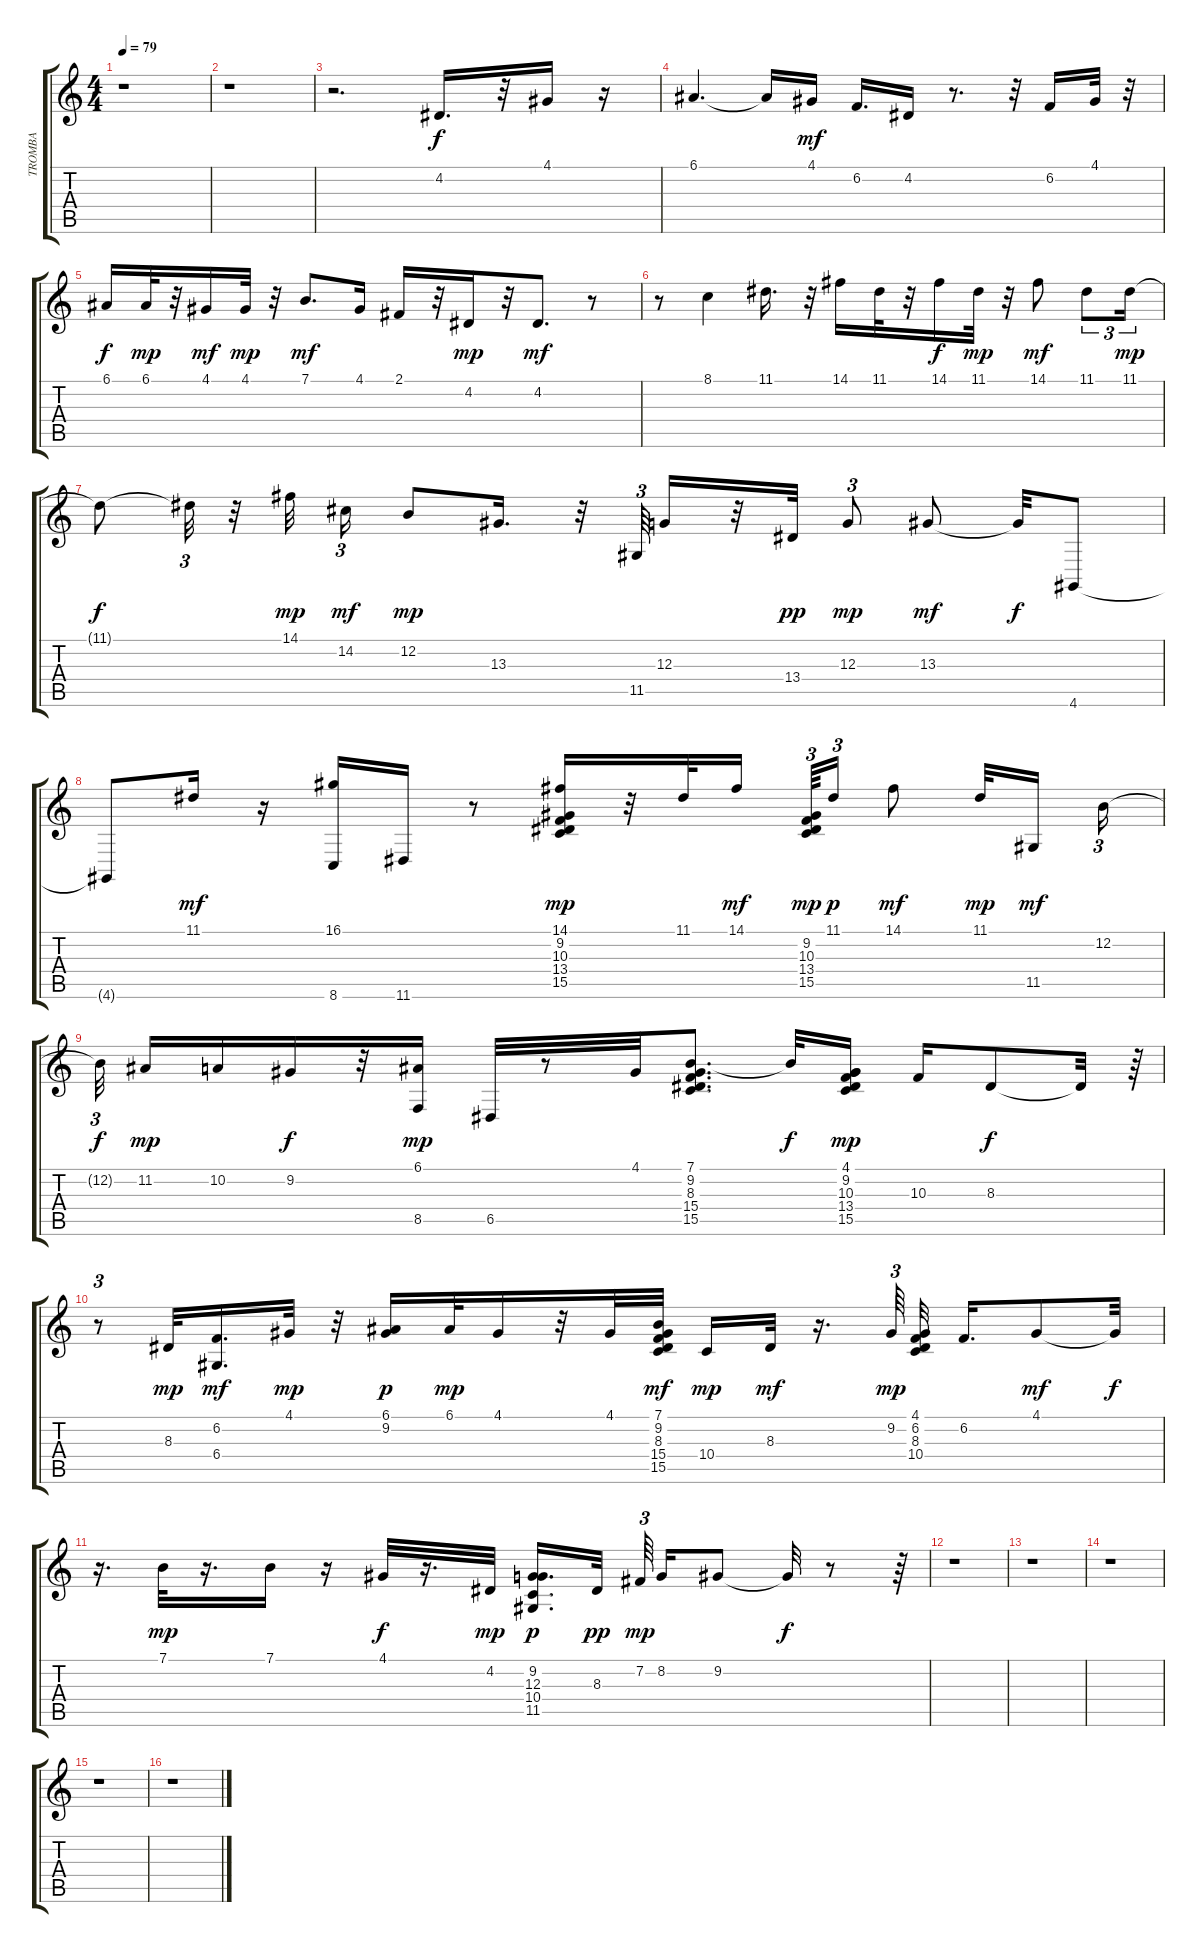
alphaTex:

\track ("TROMBA" "TROMBA") {instrument trumpet}
\staff {score tabs}
\tuning (E4 B3 G3 D3 A2 E2) {hide}
\ts (4 4)
\tempo 79
\clef g2
\ks c
r.1{dy f} |
r.1 |
r.2{d} 4.2.16{d} r.32 4.1.16 r.16 |
6.1.4{d} 6.1{t}.16 4.1.16{dy mf} 6.2.16{d} 4.2.16 r.8{d} r.32 6.2.16 4.1.32 r.32 |
6.1.16{dy f} 6.1.32{dy mp} r.32 4.1.16{dy mf} 4.1.32{dy mp} r.32 7.1.8{d dy mf} 4.1.16 2.1.16 r.32 4.2.16{dy mp} r.32 4.2.8{d dy mf} r.8 |
r.8 8.1.4 11.1.16{d} r.32 14.1.16 11.1.32 r.32 14.1.16{dy f} 11.1.32{dy mp} r.32 14.1.8{dy mf} 11.1.8{tu (3 2)} 11.1.16{tu (3 2) dy mp} |
11.1{t}.8{dy f} 11.1{t}.32{tu (3 2)} r.32 14.1.32{dy mp} 14.2.16{tu (3 2) dy mf} 12.2.8{dy mp} 13.3.16{d} r.32 11.5.64{tu (3 2)} 12.3.16 r.32 13.4.32{dy pp} 12.3.8{tu (3 2) dy mp} 13.3.8{dy mf} 13.3{t}.32{dy f} 4.6.8 |
4.6{t}.8 11.1.16{dy mf} r.16 (16.1 8.6).16 11.6.16 r.8 (14.1 9.2 10.3 13.4 15.5).16{dy mp} r.32 11.1.32 14.1.16{dy mf} (9.2 10.3 13.4 15.5).64{tu (3 2) dy mp} 11.1.16{tu (3 2) dy p} 14.1.8{dy mf} 11.1.32{dy mp} 11.5.16{dy mf} 12.2.16{tu (3 2)} |
12.2{t}.32{tu (3 2) dy f} 11.2.16{dy mp} 10.2.16 9.2.16{dy f} r.32 (6.1 8.5).16{dy mp} 6.5.32 r.8 4.1.32 (7.1 9.2 8.3 15.4 15.5).8{d} 7.1{t}.32{dy f} (4.1 9.2 10.3 13.4 15.5).16{dy mp} 10.3.16 8.3.8{dy f} 8.3{t}.32 r.64{tu (3 2)} |
r.8{tu (3 2)} 8.3.32{dy mp} (6.2 6.4).16{d dy mf} 4.1.32{dy mp} r.32 (6.1 9.2).16{dy p} 6.1.32{dy mp} 4.1.16 r.32 4.1.32 (7.1 9.2 8.3 15.4 15.5).32{dy mf} 10.4.16{dy mp} 8.3.32{dy mf} r.16{d} 9.2.64{tu (3 2) dy mp} (4.1 6.2 8.3 10.4).32 6.2.16{d} 4.1.8{dy mf} 4.1{t}.32{dy f} |
r.16{d} 7.1.32{dy mp} r.16{d} 7.1.16 r.16 4.1.32{dy f} r.16{d} 4.2.32{dy mp} (9.2 12.3 10.4 11.5).16{d dy p} 8.3.32{dy pp} 7.2.64{tu (3 2) dy mp} 8.2.16 9.2.8 9.2{t}.32{dy f} r.8 r.64 |
r.1 |
r.1 |
r.1 |
r.1 |
r.1
